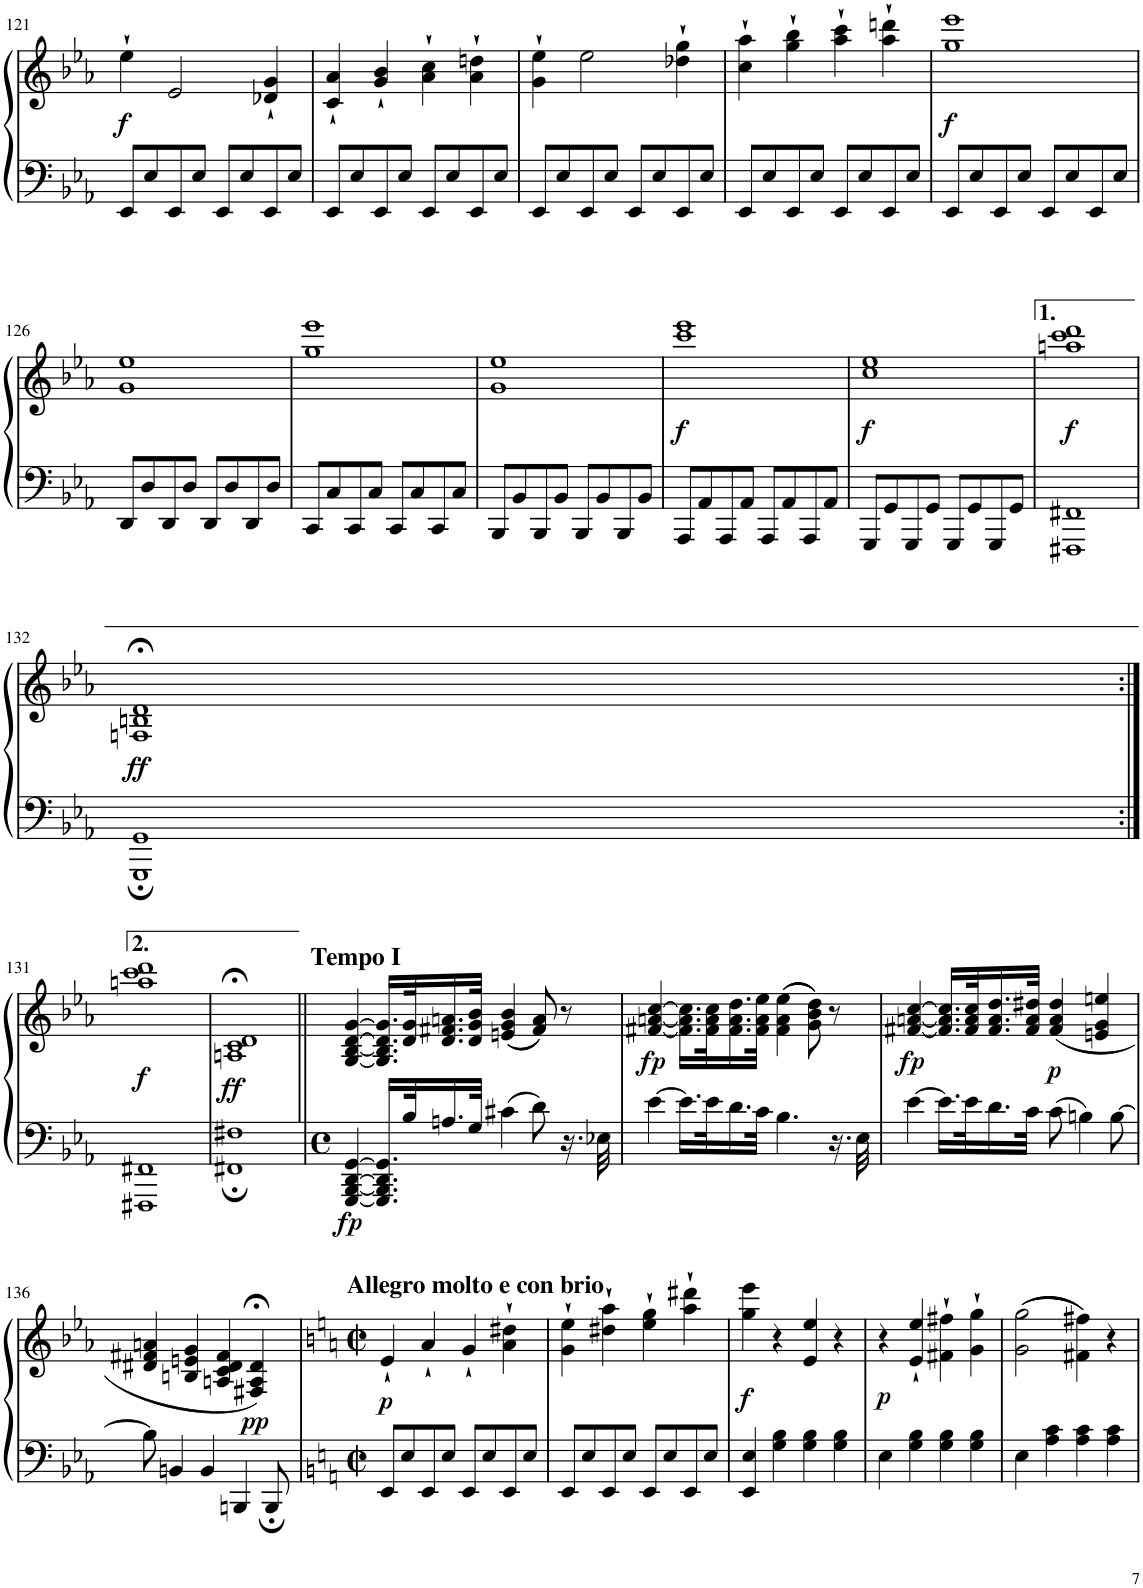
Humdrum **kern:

**kern	**kern	**dynam
*part1	*part1	*part1
*staff2	*staff1	*staff1/2
*I"Piano	*	*
*I'Pno	*	*
!!LO:PB:g=z
*clefF4	*clefG2	*
*k[b-e-a-]	*k[b-e-a-]	*
*M4/4	*M4/4	*
*met(c|)	*met(c|)	*
=121	=121	=121
!	!	!LO:DY:b
8EE-/L	4ee-'`\	f
8E-/	.	.
8EE-/	2e-/	.
8E-/J	.	.
8EE-/L	.	.
8E-/	.	.
8EE-/	4d-X/'` 4g/'`	.
8E-/J	.	.
=122	=122	=122
8EE-/L	4c/'` 4a-/'`	.
8E-/	.	.
8EE-/	4g/'` 4b-/'`	.
8E-/J	.	.
8EE-/L	4a-\'` 4cc\'`	.
8E-/	.	.
8EE-/	4a-\'` 4ddn\'`	.
8E-/J	.	.
=123	=123	=123
8EE-/L	4g\'` 4ee-\'`	.
8E-/	.	.
8EE-/	2ee-\	.
8E-/J	.	.
8EE-/L	.	.
8E-/	.	.
8EE-/	4dd-X\'` 4gg\'`	.
8E-/J	.	.
=124	=124	=124
8EE-/L	4cc\'` 4aa-\'`	.
8E-/	.	.
8EE-/	4gg\'` 4bb-\'`	.
8E-/J	.	.
8EE-/L	4aa-\'` 4ccc\'`	.
8E-/	.	.
8EE-/	4aa-\'` 4dddn\'`	.
8E-/J	.	.
=125	=125	=125
!	!	!LO:DY:b
8EE-/L	1gg 1eee-	f
8E-/	.	.
8EE-/	.	.
8E-/J	.	.
8EE-/L	.	.
8E-/	.	.
8EE-/	.	.
8E-/J	.	.
!!LO:LB:g=z
=126	=126	=126
8DD/L	1g 1ee-	.
8D/	.	.
8DD/	.	.
8D/J	.	.
8DD/L	.	.
8D/	.	.
8DD/	.	.
8D/J	.	.
=127	=127	=127
8CC/L	1gg 1eee-	.
8C/	.	.
8CC/	.	.
8C/J	.	.
8CC/L	.	.
8C/	.	.
8CC/	.	.
8C/J	.	.
=128	=128	=128
8BBB-/L	1g 1ee-	.
8BB-/	.	.
8BBB-/	.	.
8BB-/J	.	.
8BBB-/L	.	.
8BB-/	.	.
8BBB-/	.	.
8BB-/J	.	.
=129	=129	=129
!	!	!LO:DY:b
8AAA-/L	1ccc 1eee-	f
8AA-/	.	.
8AAA-/	.	.
8AA-/J	.	.
8AAA-/L	.	.
8AA-/	.	.
8AAA-/	.	.
8AA-/J	.	.
=130	=130	=130
!	!	!LO:DY:b
8GGG/L	1cc 1ee-	f
8GG/	.	.
8GGG/	.	.
8GG/J	.	.
8GGG/L	.	.
8GG/	.	.
8GGG/	.	.
8GG/J	.	.
=131	=131	=131
!	!	!LO:DY:b
1FFF#X 1FF#X	1aan 1ccc 1ddd	f
!!LO:LB:g=z
=132	=132	=132
!	!	!LO:DY:b
1GGG; 1GG;	1Fn;< 1Bn;< 1d;<	ff
!!LO:LB:g=z
=131:|!	=131:|!	=131:|!
!	!	!LO:DY:b
1FFF#X 1FF#X	1aan 1ccc 1ddd	f
=132	=132	=132
!	!	!LO:DY:b
1FF#X; 1F#X;	1An;< 1c;< 1d;<	ff
=133||	=133||	=133||
*M4/4	*	*
*met(c)	*	*
!	!LO:TX:a:B:t=Tempo I	!
!	!	!LO:DY:b=2
[4GGG/ [4BBB-/ [4DD/ [4GG/	[4G/ [4B-/ [4d/ [4g/	fp
16.GGG/] 16.BBB-/] 16.DD/] 16.GG/]LL	16.G/] 16.B-/] 16.d/] 16.g/]LL	.
32B-/K	32d/ 32g/K	.
16.An/	16.d/ 16.f#X/ 16.an/	.
32G/JJk	32d/ 32g/ 32b-/JJk	.
4c#X\	((4en/ 4g/ 4b-/	.
8d\	8f#/ 8a/))	.
16.r	8r	.
32E-X\	.	.
=134	=134	=134
!	!	!LO:DY:b
[4e-\	[4f#X/ [4an/ [4cc/	fp
16.e-\LL]	16.f#\] 16.a\] 16.cc\]LL	.
32e-\K	32f#\ 32a\ 32cc\K	.
16.d\	16.f#\ 16.a\ 16.dd\	.
32c\JJk	32f#\ 32a\ 32ee-\JJk	.
4.B-\	((4f#\ 4a\ 4ee-\	.
.	8g\ 8b-\ 8dd\))	.
16.r	8r	.
32E-\	.	.
=135	=135	=135
!	!	!LO:DY:b
[4e-\	[4f#X/ [4an/ [4cc/	fp
16.e-\LL]	16.f#/] 16.a/] 16.cc/]LL	.
32e-\K	32f#/ 32a/ 32cc/K	.
16.d\	16.f#/ 16.a/ 16.dd/	.
32c\JJk	32f#/ 32a/ 32dd#X/JJk	.
!	!	!LO:DY:b
8c\	(4f#/ 4a/ 4dd#/	p
4Bn\	.	.
.	4en/ 4g/ 4een/	.
[8B\	.	.
!!LO:LB:g=z
=136	=136	=136
8B\]	4d#X/ 4f#X/ 4an/	.
4BBn/	.	.
.	4Bn/ 4en/ 4g/	.
4BB/	.	.
.	4An/ 4c/ 4d#/ 4f#/	.
4BBBn/	.	.
!	!	!LO:DY:b
.	4F#X/;< 4A/;< 4d#/;<)	pp
8BBB;/	.	.
=137	=137	=137
*k[]	*k[]	*
*M4/4	*M4/4	*
*met(c|)	*met(c|)	*
!	!LO:TX:a:B:t=Allegro molto e con brio	!
!	!	!LO:DY:b
8EE/L	4e'`/	p
8E/	.	.
8EE/	4a'`/	.
8E/J	.	.
8EE/L	4g'`/	.
8E/	.	.
8EE/	4a\'` 4dd#X\'`	.
8E/J	.	.
=138	=138	=138
8EE/L	4g\'` 4ee\'`	.
8E/	.	.
8EE/	4dd#X\'` 4aa\'`	.
8E/J	.	.
8EE/L	4ee\'` 4gg\'`	.
8E/	.	.
8EE/	4aa\'` 4ddd#X\'`	.
8E/J	.	.
=139	=139	=139
!	!	!LO:DY:b
4EE/ 4E/	4gg\ 4eee\	f
4G\ 4B\	4r	.
4G\ 4B\	4e/ 4ee/	.
4G\ 4B\	4r	.
=140	=140	=140
!	!	!LO:DY:b
4E\	4r	p
4G\ 4B\	4e/'` 4ee/'`	.
4G\ 4B\	4f#X\'` 4ff#X\'`	.
4G\ 4B\	4g\'` 4gg\'`	.
=141	=141	=141
4E\	((2g\ 2gg\	.
4A\ 4c\	.	.
4A\ 4c\	4f#X\ 4ff#X\))	.
4A\ 4c\	4r	.
=	=	=
*-	*-	*-
